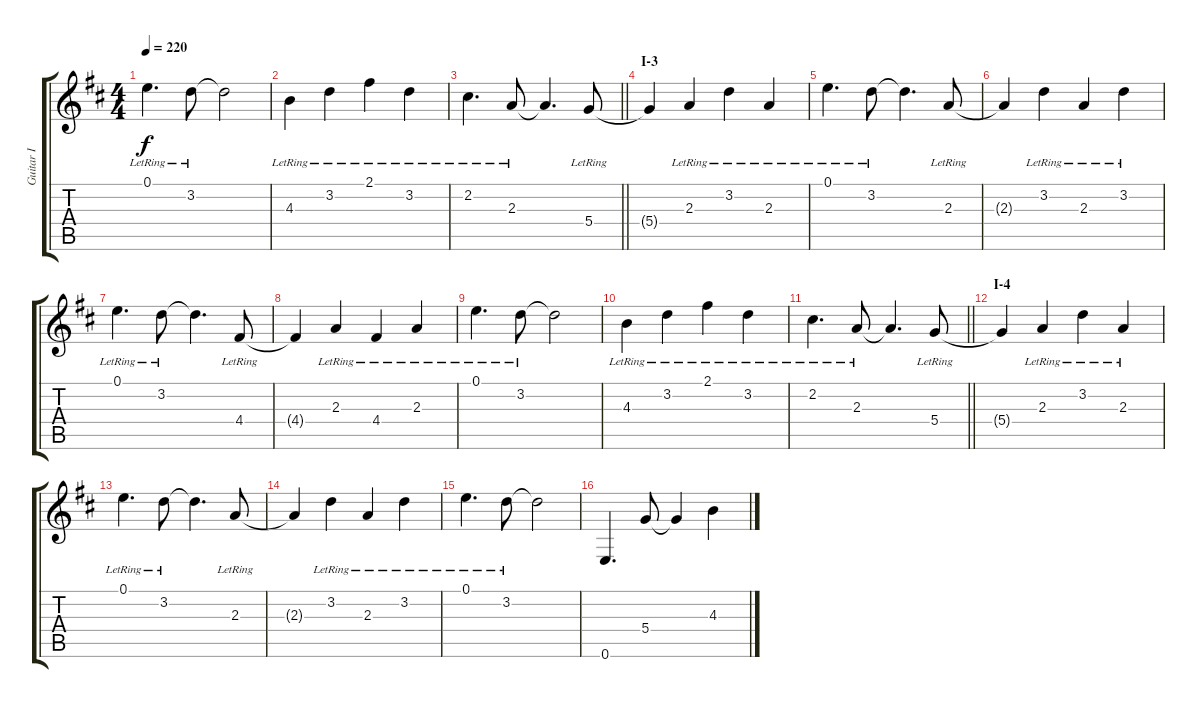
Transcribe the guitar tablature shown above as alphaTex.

\track ("Guitar I" "Guitar I") {instrument electricguitarclean}
\staff {score tabs}
\tuning (E4 B3 G3 D3 A2 E2) {hide}
\ts (4 4)
\tempo 220
\clef g2
\ks d
0.1{lr}.4{d dy f} 3.2{lr}.8 3.2{t}.2 |
4.3{lr}.4 3.2{lr}.4 2.1{lr}.4 3.2{lr}.4 |
\barLineRight lightlight
2.2{lr}.4{d} 2.3{lr}.8 2.3{t}.4{d} 5.4{lr}.8 |
\section ("" "I-3")
5.4{t}.4 2.3{lr}.4 3.2{lr}.4 2.3{lr}.4 |
0.1{lr}.4{d} 3.2{lr}.8 3.2{t}.4{d} 2.3{lr}.8 |
2.3{t}.4 3.2{lr}.4 2.3{lr}.4 3.2{lr}.4 |
0.1{lr}.4{d} 3.2{lr}.8 3.2{t}.4{d} 4.4{lr}.8 |
4.4{t}.4 2.3{lr}.4 4.4{lr}.4 2.3{lr}.4 |
0.1{lr}.4{d} 3.2{lr}.8 3.2{t}.2 |
4.3{lr}.4 3.2{lr}.4 2.1{lr}.4 3.2{lr}.4 |
\barLineRight lightlight
2.2{lr}.4{d} 2.3{lr}.8 2.3{t}.4{d} 5.4{lr}.8 |
\section ("" "I-4")
5.4{t}.4 2.3{lr}.4 3.2{lr}.4 2.3{lr}.4 |
0.1{lr}.4{d} 3.2{lr}.8 3.2{t}.4{d} 2.3{lr}.8 |
2.3{t}.4 3.2{lr}.4 2.3{lr}.4 3.2{lr}.4 |
0.1{lr}.4{d} 3.2{lr}.8 3.2{t}.2 |
0.6.4{d} 5.4.8 5.4{t}.4 4.3.4
